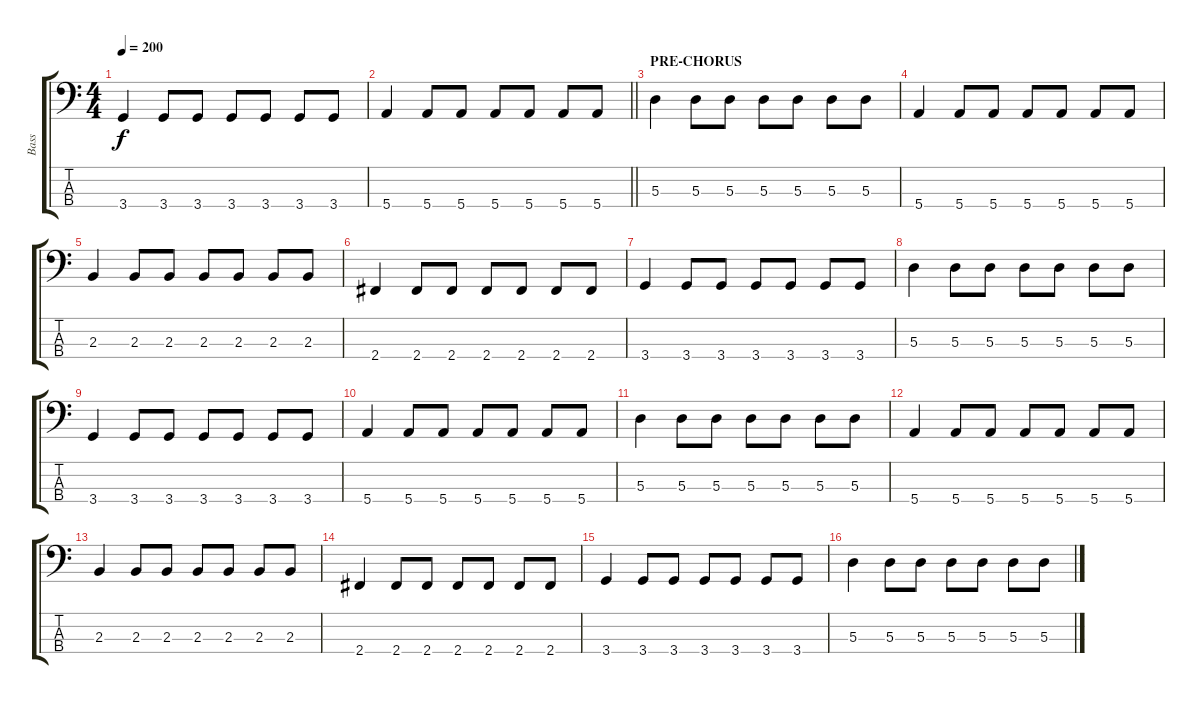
\track ("Bass" "Bass") {instrument electricbassfinger}
\staff {score tabs}
\tuning (G2 D2 A1 E1) {hide}
\ts (4 4)
\tempo 200
\clef f4
\ks c
3.4.4{dy f} 3.4.8 3.4.8 3.4.8 3.4.8 3.4.8 3.4.8 |
\barLineRight lightlight
5.4.4 5.4.8 5.4.8 5.4.8 5.4.8 5.4.8 5.4.8 |
\section ("" "PRE-CHORUS")
5.3.4 5.3.8 5.3.8 5.3.8 5.3.8 5.3.8 5.3.8 |
5.4.4 5.4.8 5.4.8 5.4.8 5.4.8 5.4.8 5.4.8 |
2.3.4 2.3.8 2.3.8 2.3.8 2.3.8 2.3.8 2.3.8 |
2.4.4 2.4.8 2.4.8 2.4.8 2.4.8 2.4.8 2.4.8 |
3.4.4 3.4.8 3.4.8 3.4.8 3.4.8 3.4.8 3.4.8 |
5.3.4 5.3.8 5.3.8 5.3.8 5.3.8 5.3.8 5.3.8 |
3.4.4 3.4.8 3.4.8 3.4.8 3.4.8 3.4.8 3.4.8 |
5.4.4 5.4.8 5.4.8 5.4.8 5.4.8 5.4.8 5.4.8 |
5.3.4 5.3.8 5.3.8 5.3.8 5.3.8 5.3.8 5.3.8 |
5.4.4 5.4.8 5.4.8 5.4.8 5.4.8 5.4.8 5.4.8 |
2.3.4 2.3.8 2.3.8 2.3.8 2.3.8 2.3.8 2.3.8 |
2.4.4 2.4.8 2.4.8 2.4.8 2.4.8 2.4.8 2.4.8 |
3.4.4 3.4.8 3.4.8 3.4.8 3.4.8 3.4.8 3.4.8 |
5.3.4 5.3.8 5.3.8 5.3.8 5.3.8 5.3.8 5.3.8
